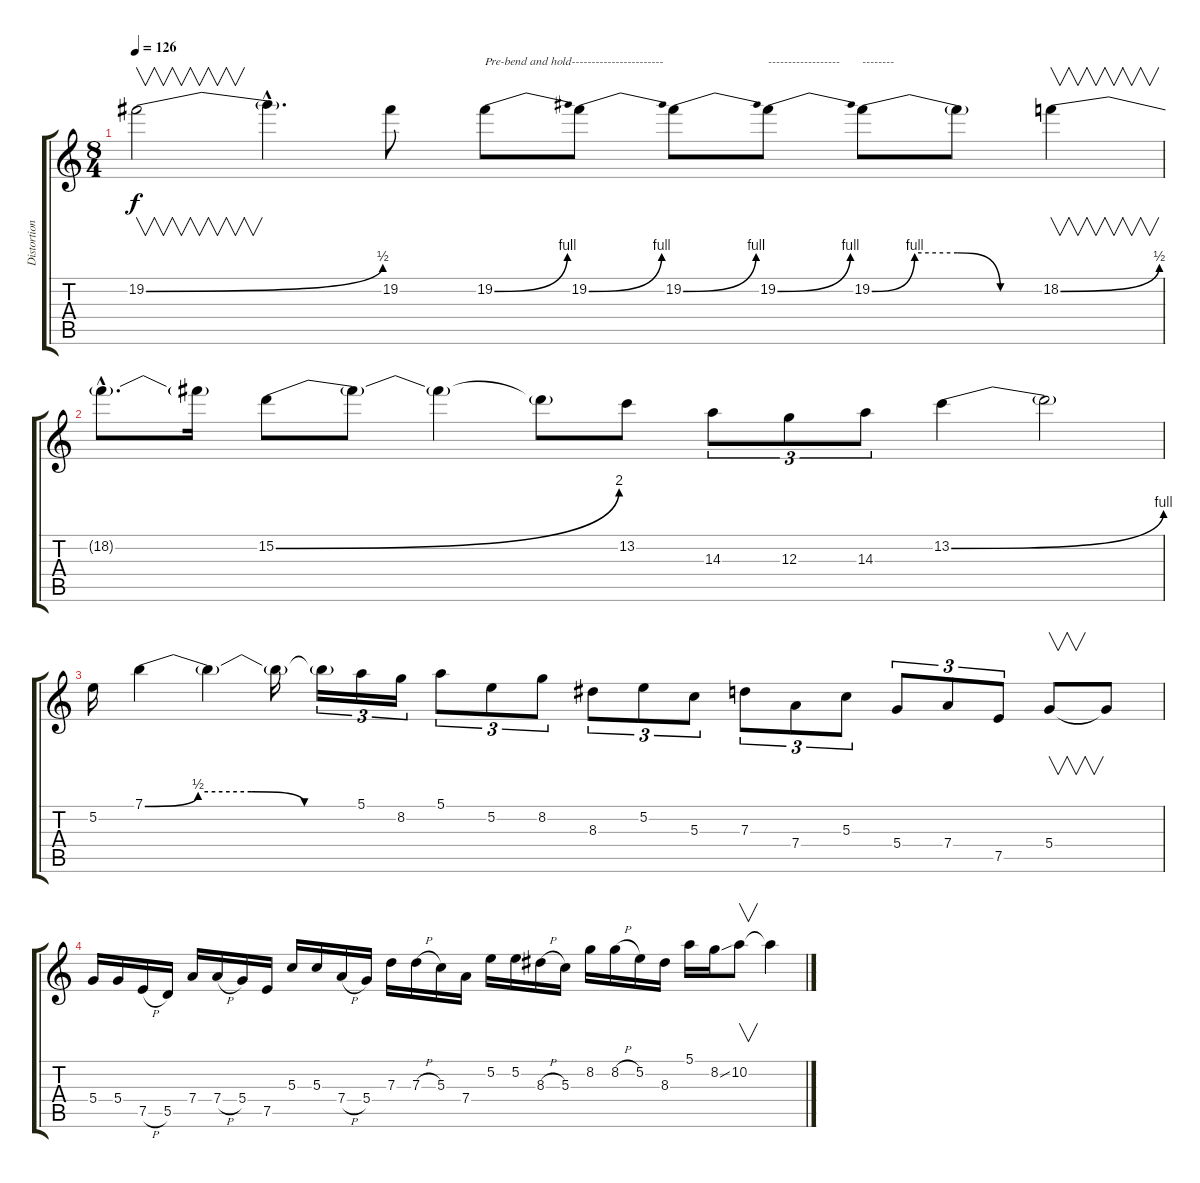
\track ("Distortion guitar" "Distortion") {instrument distortionguitar}
\staff {score tabs}
\tuning (E4 B3 G3 D3 A2 E2) {hide}
\ts (8 4)
\tempo 126
\clef g2
\ks c
19.2{be (bend 0 0 60 2)}.2{v dy f} 19.2{hac t}.4{d} 19.2.8 19.2{be (bend 0 0 60 4)}.8{txt "Pre-bend and hold-----------------------"} 19.2{be (bend 0 0 60 4)}.8 19.2{be (bend 0 0 60 4)}.8 19.2{be (bend 0 0 60 4)}.8{txt "------------------"} 19.2{be (custom 0 0 15 4 30 4 45 0 60 0)}.8{txt "--------"} 19.2{t}.8 18.2{be (bend 0 0 60 2)}.4{v} |
18.2{hac t}.8{d} 18.2{t}.16 15.2{be (bend 0 0 60 8)}.8 15.2{t}.8 15.2{t}.4 15.2{t}.8 13.2.8 14.3.8{tu (3 2)} 12.3.8{tu (3 2)} 14.3.8{tu (3 2)} 13.2{be (bend 0 0 60 4)}.4 13.2{t}.2 |
5.2.16 7.1{be (custom 0 0 15 2 30 2 45 0 60 0)}.4 7.1{t}.4 7.1{t}.16 7.1{t}.16{tu (3 2)} 5.1.16{tu (3 2)} 8.2.16{tu (3 2)} 5.1.8{tu (3 2)} 5.2.8{tu (3 2)} 8.2.8{tu (3 2)} 8.3.8{tu (3 2)} 5.2.8{tu (3 2)} 5.3.8{tu (3 2)} 7.3.8{tu (3 2)} 7.4.8{tu (3 2)} 5.3.8{tu (3 2)} 5.4.8{tu (3 2)} 7.4.8{tu (3 2)} 7.5.8{tu (3 2)} 5.4.8{v} 5.4{t}.8 |
5.4.16 5.4.16 7.5{h}.16 5.5.16 7.4.16 7.4{h}.16 5.4.16 7.5.16 5.3.16 5.3.16 7.4{h}.16 5.4.16 7.3.16 7.3{h}.16 5.3.16 7.4.16 5.2.16 5.2.16 8.3{h}.16 5.3.16 8.2.16 8.2{h}.16 5.2.16 8.3.16 5.1.16 8.2{ss}.16 10.2.8{v} 10.2{t}.4
